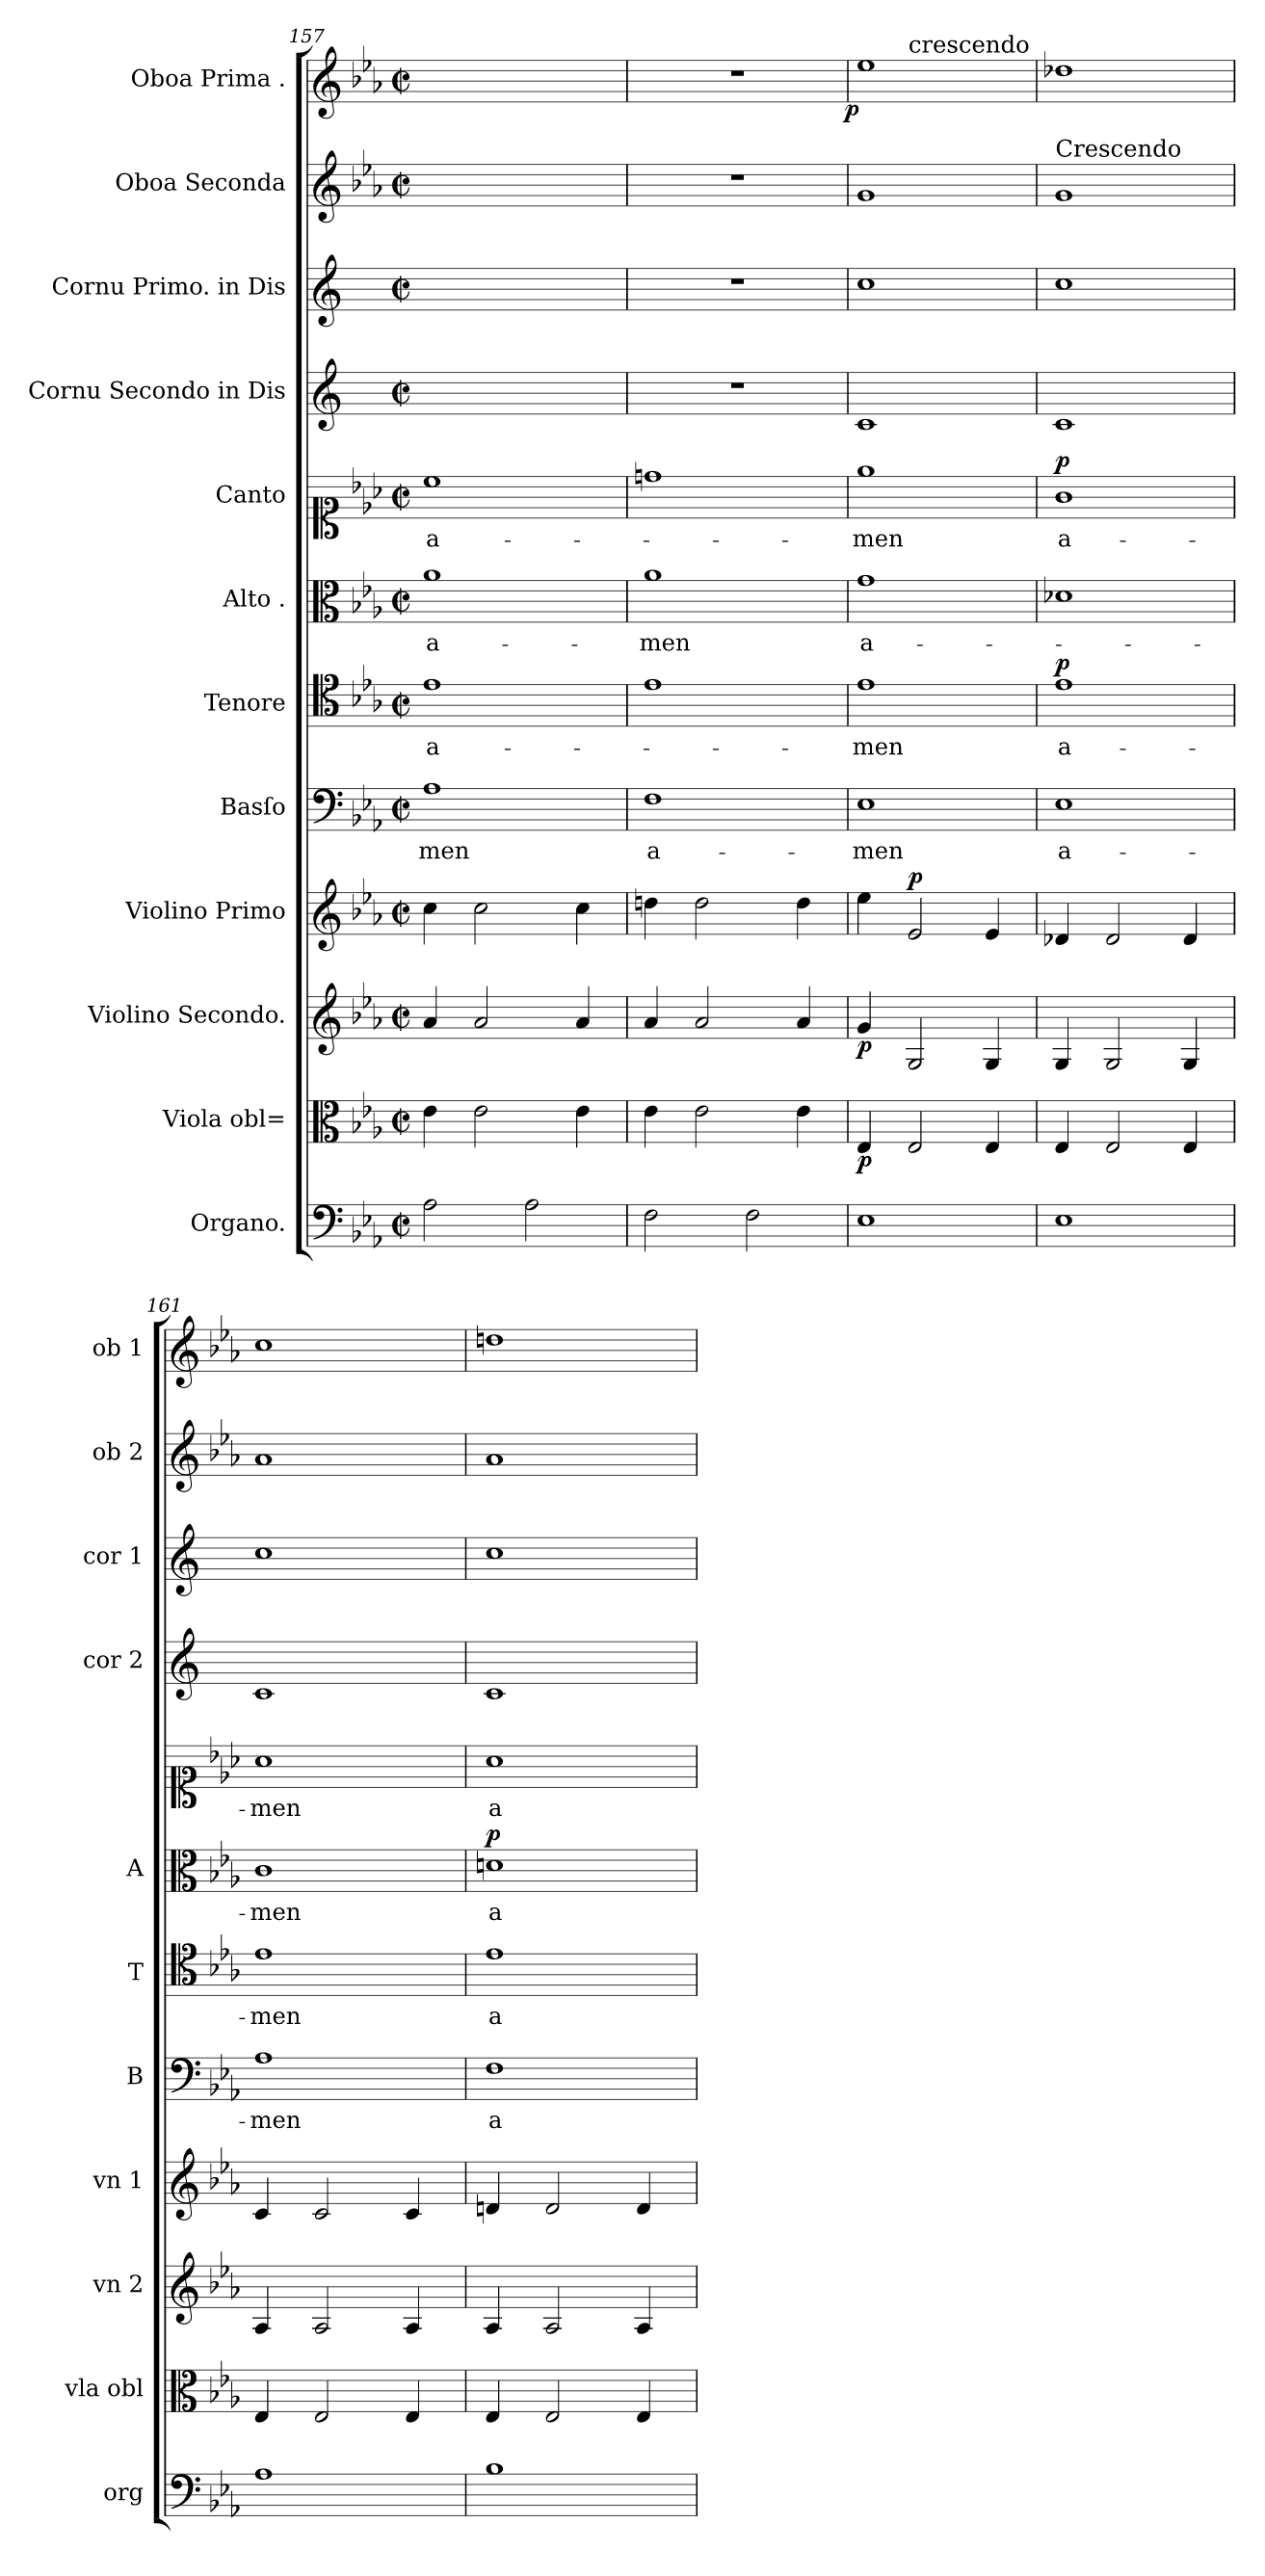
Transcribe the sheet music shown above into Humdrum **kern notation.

**kern	**kern	**dynam	**kern	**dynam	**kern	**dynam	**kern	**text	**kern	**text	**dynam	**kern	**text	**dynam	**kern	**text	**dynam	**kern	**kern	**kern	**kern	**dynam
*part12	*part11	*part11	*part10	*part10	*part9	*part9	*part8	*part8	*part7	*part7	*part7	*part6	*part6	*part6	*part5	*part5	*part5	*part4	*part3	*part2	*part1	*part1
*staff12	*staff11	*staff11	*staff10	*staff10	*staff9	*staff9	*staff8	*staff8	*staff7	*staff7	*staff7	*staff6	*staff6	*staff6	*staff5	*staff5	*staff5	*staff4	*staff3	*staff2	*staff1	*staff1
*I"Organo.	*I"Viola obl=	*	*I"Violino Secondo.	*	*I"Violino Primo	*	*I"Basſo	*	*I"Tenore	*	*	*I"Alto .	*	*	*I"Canto	*	*	*I"Cornu Secondo in Dis	*I"Cornu Primo. in Dis	*I"Oboa Seconda	*I"Oboa Prima .	*
*I'org	*I'vla obl	*	*I'vn 2	*	*I'vn 1	*	*I'B	*	*I'T	*	*	*I'A	*	*	*	*	*	*I'cor 2	*I'cor 1	*I'ob 2	*I'ob 1	*
*clefF4	*clefC3	*	*clefG2	*	*clefG2	*	*clefF4	*	*clefC4	*	*	*clefC3	*	*	*clefC1	*	*	*clefG2	*clefG2	*clefG2	*clefG2	*
*	*	*	*	*	*	*	*	*	*	*	*	*	*	*	*	*	*	*ITrd5c9	*ITrd5c9	*	*	*
*k[b-e-a-]	*k[b-e-a-]	*	*k[b-e-a-]	*	*k[b-e-a-]	*	*k[b-e-a-]	*	*k[b-e-a-]	*	*	*k[b-e-a-]	*	*	*k[b-e-a-]	*	*	*k[b-e-a-]	*k[b-e-a-]	*k[b-e-a-]	*k[b-e-a-]	*
*E-:	*E-:	*	*E-:	*	*E-:	*	*E-:	*	*E-:	*	*	*E-:	*	*	*E-:	*	*	*	*	*E-:	*E-:	*
*M2/2	*M2/2	*	*M2/2	*	*M2/2	*	*M2/2	*	*M2/2	*	*	*M2/2	*	*	*M2/2	*	*	*M2/2	*M2/2	*M2/2	*M2/2	*
*met(c|)	*met(c|)	*	*met(c|)	*	*met(c|)	*	*met(c|)	*	*met(c|)	*	*	*met(c|)	*	*	*met(c|)	*	*	*met(c|)	*met(c|)	*met(c|)	*met(c|)	*
=157	=157	=157	=157	=157	=157	=157	=157	=157	=157	=157	=157	=157	=157	=157	=157	=157	=157	=157	=157	=157	=157	=157
!	!	!	!	!	!	!	!	!	!	!	!	!	!LO:LY:i	!	!	!	!	!	!	!	!	!
2A-\	4e-\	.	4a-/	.	4cc\	.	1A-\	-men	1e-\	a-	.	1a-\	a-	.	1cc\	a-	.	1ryy	1ryy	1ryy	1ryy	.
.	2e-\	.	2a-/	.	2cc\	.	.	.	.	.	.	.	.	.	.	.	.	.	.	.	.	.
2A-\	.	.	.	.	.	.	.	.	.	.	.	.	.	.	.	.	.	.	.	.	.	.
.	4e-\	.	4a-/	.	4cc\	.	.	.	.	.	.	.	.	.	.	.	.	.	.	.	.	.
=158	=158	=158	=158	=158	=158	=158	=158	=158	=158	=158	=158	=158	=158	=158	=158	=158	=158	=158	=158	=158	=158	=158
!	!	!	!	!	!	!	!	!	!	!	!	!	!LO:LY:i	!	!	!	!	!	!	!	!	!
2F\	4e-\	.	4a-/	.	4ddn\	.	1F\	a-	1e-\	.	.	1a-\	-men	.	1ddn\	.	.	1r	1r	1r	1r	.
.	2e-\	.	2a-/	.	2dd\	.	.	.	.	.	.	.	.	.	.	.	.	.	.	.	.	.
2F\	.	.	.	.	.	.	.	.	.	.	.	.	.	.	.	.	.	.	.	.	.	.
.	4e-\	.	4a-/	.	4dd\	.	.	.	.	.	.	.	.	.	.	.	.	.	.	.	.	.
=159	=159	=159	=159	=159	=159	=159	=159	=159	=159	=159	=159	=159	=159	=159	=159	=159	=159	=159	=159	=159	=159	=159
!	!	!LO:DY:b	!	!LO:DY:b	!	!	!	!	!	!	!	!	!	!	!	!	!	!	!	!	!	!LO:DY:rj
*	*	*	*	*	*	*	*	*	*	*	*	*	*	*	*	*	*	*	*	*	*^	*
1E-\	4E-/	p	4g/	p	4ee-\	.	1E-\	-men	1e-\	-men	.	1g\	a-	.	1ee-\	-men	.	1E-/	1e-/	1g/	1ee-\	4ryy	p
!	!	!	!	!	!	!	!	!	!	!	!	!	!	!	!	!	!	!	!	!	!	!LO:TX:t=crescendo	!
!	!	!	!	!	!	!LO:DY:a	!	!	!	!	!	!	!	!	!	!	!	!	!	!	!	!	!
.	2E-/	.	2G/	.	2e-/	p	.	.	.	.	.	.	.	.	.	.	.	.	.	.	.	2.ryy	.
.	4E-/	.	4G/	.	4e-/	.	.	.	.	.	.	.	.	.	.	.	.	.	.	.	.	.	.
=160	=160	=160	=160	=160	=160	=160	=160	=160	=160	=160	=160	=160	=160	=160	=160	=160	=160	=160	=160	=160	=160	=160	=160
!	!	!	!	!	!	!	!	!	!	!	!	!	!	!	!	!	!	!	!	!LO:TX:t=Crescendo	!	!	!
!	!	!	!	!	!	!	!	!	!	!	!LO:DY:a	!	!	!	!	!	!LO:DY:a	!	!	!	!	!	!
*	*	*	*	*	*	*	*	*	*	*	*	*	*	*	*	*	*	*	*	*	*v	*v	*
1E-\	4E-/	.	4G/	.	4d-X/	.	1E-\	a-	1e-\	a-	p	1d-X\	.	.	1g\	a-	p	1E-/	1e-/	1g/	1dd-X\	.
.	2E-/	.	2G/	.	2d-/	.	.	.	.	.	.	.	.	.	.	.	.	.	.	.	.	.
.	4E-/	.	4G/	.	4d-/	.	.	.	.	.	.	.	.	.	.	.	.	.	.	.	.	.
=161	=161	=161	=161	=161	=161	=161	=161	=161	=161	=161	=161	=161	=161	=161	=161	=161	=161	=161	=161	=161	=161	=161
1A-\	4E-/	.	4A-/	.	4c/	.	1A-\	-men	1e-\	-men	.	1c\	-men	.	1a-\	-men	.	1E-/	1e-/	1a-/	1cc\	.
.	2E-/	.	2A-/	.	2c/	.	.	.	.	.	.	.	.	.	.	.	.	.	.	.	.	.
.	4E-/	.	4A-/	.	4c/	.	.	.	.	.	.	.	.	.	.	.	.	.	.	.	.	.
=162	=162	=162	=162	=162	=162	=162	=162	=162	=162	=162	=162	=162	=162	=162	=162	=162	=162	=162	=162	=162	=162	=162
!	!	!	!	!	!	!	!	!	!	!LO:LY:i	!	!	!LO:LY:i	!LO:DY:a	!	!	!	!	!	!	!	!
1B-\	4E-/	.	4A-/	.	4dn/	.	1F\	a-	1e-\	a-	.	1dn\	a-	p	1a-\	a-	.	1E-/	1e-/	1a-/	1ddn\	.
.	2E-/	.	2A-/	.	2d/	.	.	.	.	.	.	.	.	.	.	.	.	.	.	.	.	.
.	4E-/	.	4A-/	.	4d/	.	.	.	.	.	.	.	.	.	.	.	.	.	.	.	.	.
=	=	=	=	=	=	=	=	=	=	=	=	=	=	=	=	=	=	=	=	=	=	=
*-	*-	*-	*-	*-	*-	*-	*-	*-	*-	*-	*-	*-	*-	*-	*-	*-	*-	*-	*-	*-	*-	*-
